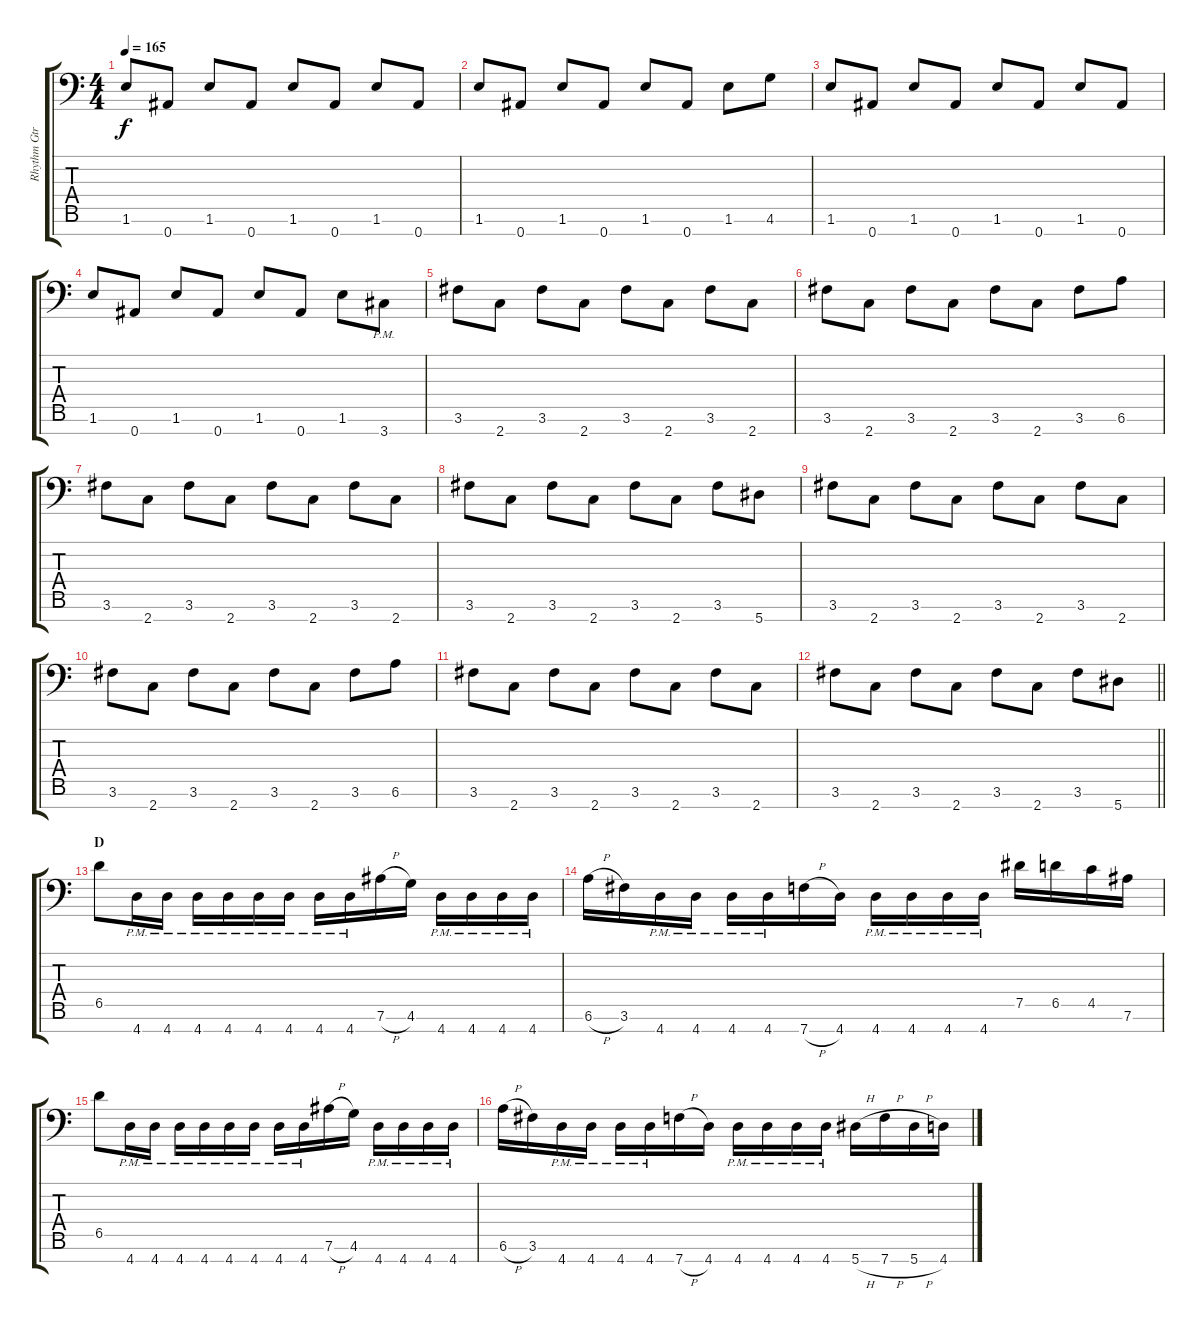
\track ("Rhythm Gtr" "Rhythm Gtr") {instrument distortionguitar}
\staff {score tabs}
\tuning (Eb4 Bb3 Gb3 Db3 Ab2 Eb2 Bb1) {hide}
\ts (4 4)
\tempo 165
\clef f4
\ks c
1.6.8{dy f} 0.7.8 1.6.8 0.7.8 1.6.8 0.7.8 1.6.8 0.7.8 |
1.6.8 0.7.8 1.6.8 0.7.8 1.6.8 0.7.8 1.6.8 4.6.8 |
1.6.8 0.7.8 1.6.8 0.7.8 1.6.8 0.7.8 1.6.8 0.7.8 |
1.6.8 0.7.8 1.6.8 0.7.8 1.6.8 0.7.8 1.6.8 3.7{pm}.8 |
3.6.8 2.7.8 3.6.8 2.7.8 3.6.8 2.7.8 3.6.8 2.7.8 |
3.6.8 2.7.8 3.6.8 2.7.8 3.6.8 2.7.8 3.6.8 6.6.8 |
3.6.8 2.7.8 3.6.8 2.7.8 3.6.8 2.7.8 3.6.8 2.7.8 |
3.6.8 2.7.8 3.6.8 2.7.8 3.6.8 2.7.8 3.6.8 5.7.8 |
3.6.8 2.7.8 3.6.8 2.7.8 3.6.8 2.7.8 3.6.8 2.7.8 |
3.6.8 2.7.8 3.6.8 2.7.8 3.6.8 2.7.8 3.6.8 6.6.8 |
3.6.8 2.7.8 3.6.8 2.7.8 3.6.8 2.7.8 3.6.8 2.7.8 |
\barLineRight lightlight
3.6.8 2.7.8 3.6.8 2.7.8 3.6.8 2.7.8 3.6.8 5.7.8 |
\section ("" "D")
6.5.8 4.7{pm}.16 4.7{pm}.16 4.7{pm}.16 4.7{pm}.16 4.7{pm}.16 4.7{pm}.16 4.7{pm}.16 4.7{pm}.16 7.6{h}.16 4.6.16 4.7{pm}.16 4.7{pm}.16 4.7{pm}.16 4.7{pm}.16 |
6.6{h}.16 3.6.16 4.7{pm}.16 4.7{pm}.16 4.7{pm}.16 4.7{pm}.16 7.7{h}.16 4.7.16 4.7{pm}.16 4.7{pm}.16 4.7{pm}.16 4.7{pm}.16 7.5.16 6.5.16 4.5.16 7.6.16 |
6.5.8 4.7{pm}.16 4.7{pm}.16 4.7{pm}.16 4.7{pm}.16 4.7{pm}.16 4.7{pm}.16 4.7{pm}.16 4.7{pm}.16 7.6{h}.16 4.6.16 4.7{pm}.16 4.7{pm}.16 4.7{pm}.16 4.7{pm}.16 |
6.6{h}.16 3.6.16 4.7{pm}.16 4.7{pm}.16 4.7{pm}.16 4.7{pm}.16 7.7{h}.16 4.7.16 4.7{pm}.16 4.7{pm}.16 4.7{pm}.16 4.7{pm}.16 5.7{h}.16 7.7{h}.16 5.7{h}.16 4.7.16
